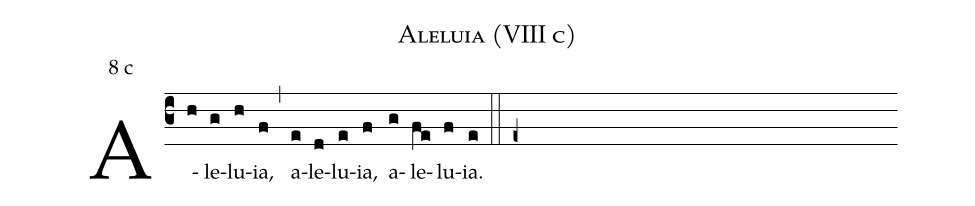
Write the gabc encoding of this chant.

name: Aleluia (VIII c);
mode: 8;
mode-differentia: c;
%%
(c3)

A(h)le(g)lu(h)ia,(f) (,) a(e)le(d)lu(e)ia,(f) a(g)le(fe)lu(f)ia.(e)

(::)

(e+)
